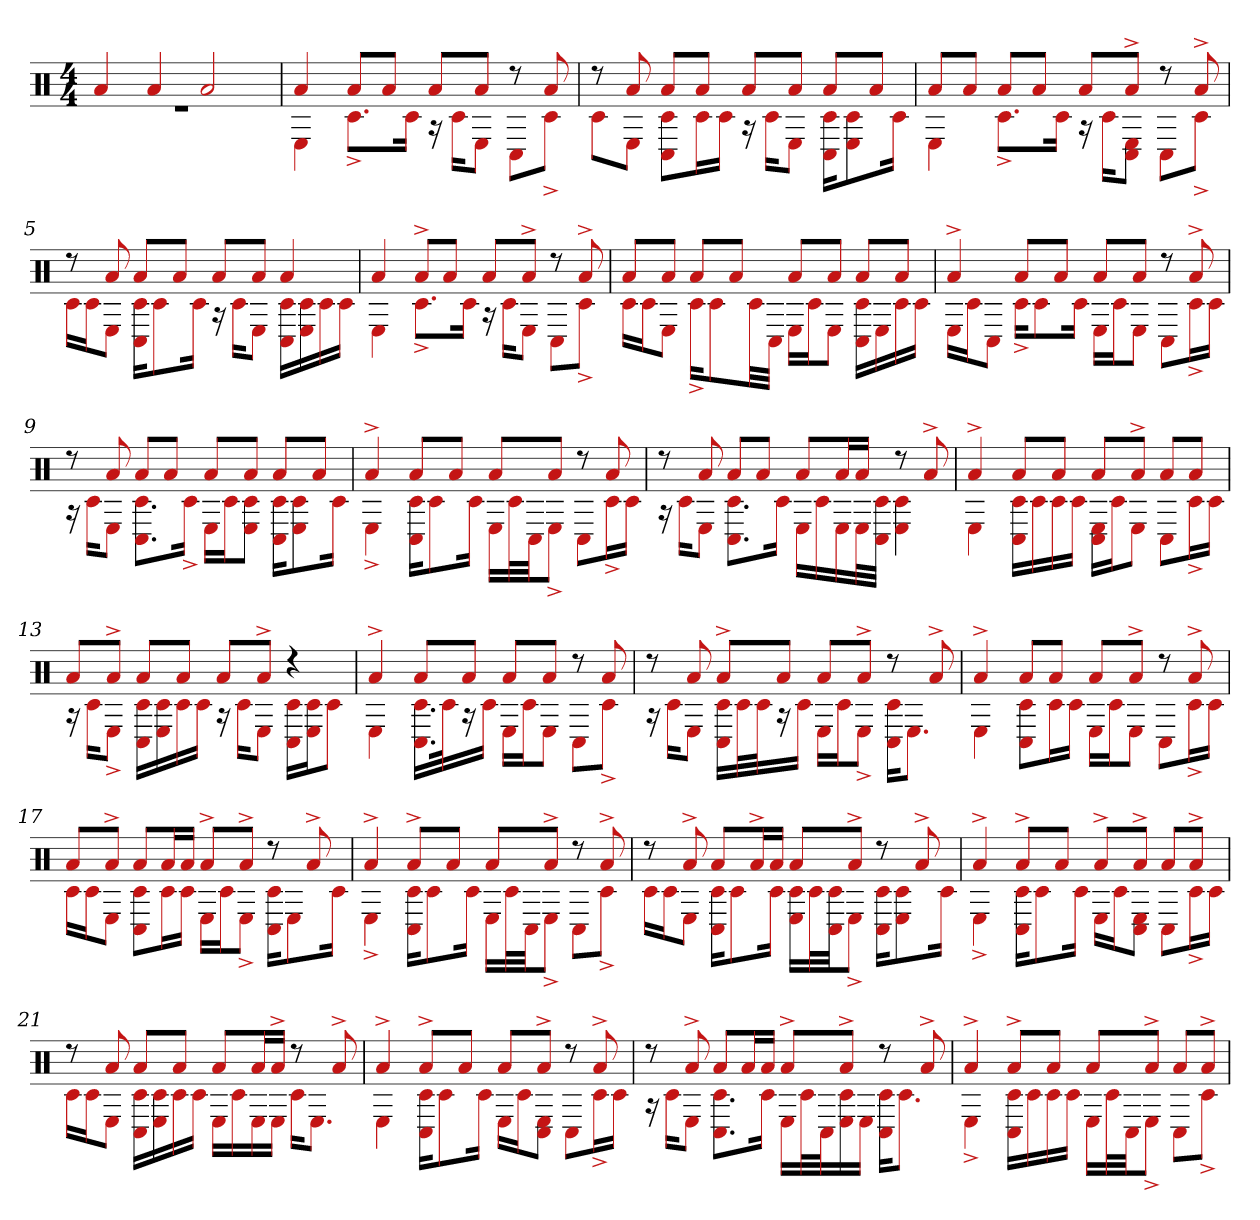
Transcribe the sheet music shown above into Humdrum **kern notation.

**kern
*part1
*staff1
*clefX
*k[]
*M4/4
=1
*^
4a	1r
4a	.
2a	.
=2	=2
4a	4E
8aL	8.c#^L
8aJ	.
.	16c#Jk
8aL	16r
.	16c#KL
8aJ	8EJ
8r	8C#L
8a	8c#^J
=3	=3
8r	8c#L
8a	8EJ
8aL	8C# 8c#L
8aJ	16c#L
.	16c#JJ
8aL	16r
.	16c#KL
8aJ	8EJ
8aL	16C# 16c#KL
.	8E 8c#
8aJ	.
.	16c#Jk
=4	=4
8aL	4E
8aJ	.
8aL	8.c#^L
8aJ	.
.	16c#Jk
8aL	16r
.	16c#KL
8a^J	8C# 8EJ
8r	8C#L
8a^	8c#^J
=5	=5
8r	16c#LL
.	16c#J
8a	8EJ
8aL	16C# 16c#KL
.	8c#
8aJ	.
.	16c#Jk
8aL	16r
.	16c#KL
8aJ	8EJ
4a	16C# 16c#LL
.	16E 16c#
.	16c#
.	16c#JJ
=6	=6
4a	4E
8a^L	8.c#^L
8aJ	.
.	16c#Jk
8aL	16r
.	16c#KL
8a^J	8EJ
8r	8C#L
8a^	8c#^J
=7	=7
8aL	16c#LL
.	16c#J
8aJ	8EJ
8aL	16c#^KL
.	8c#
8aJ	.
.	32c#LL
.	32C#JJJ
8aL	16ELL
.	16c#J
8aJ	8EJ
8aL	16C# 16c#LL
.	16E
8aJ	16c#
.	16c#JJ
=8	=8
4a^	16ELL
.	16c#J
.	8C#J
8aL	16c#^KL
.	8c#
8aJ	.
.	16c#Jk
8aL	16ELL
.	16c#J
8aJ	8EJ
8r	8C#L
8a^	16c#^L
.	16c#JJ
=9	=9
8r	16r
.	16c#KL
8a	8EJ
8aL	8.C# 8.c#L
8aJ	.
.	16c#^Jk
8aL	16ELL
.	16c#J
8aJ	8E 8c#J
8aL	16C# 16c#KL
.	8E 8c#
8aJ	.
.	16c#Jk
=10	=10
4a^	4E^
8aL	16C# 16c#KL
.	8c#
8aJ	.
.	16c#Jk
8aL	16ELL
.	32c#L
.	32C#JJ
8aJ	8E^J
8r	8C#L
8a	16c#^L
.	16c#JJ
=11	=11
8r	16r
.	16c#KL
8a	8EJ
8aL	8.C# 8.c#L
8aJ	.
.	16c#Jk
8aL	16ELL
.	16c#
16aL	16E
16aJJ	32EL
.	32C# 32c#JJJ
8r	4E 4c#
8a^	.
=12	=12
4a^	4E
8aL	16C# 16c#LL
.	16c#
8aJ	16c#
.	16c#JJ
8aL	16E 16C#LL
.	16c#J
8a^J	8EJ
8aL	8C#L
8aJ	16c#^L
.	16c#JJ
=13	=13
8aL	16r
.	16c#KL
8a^J	8E^J
8aL	16C# 16c#LL
.	16E 16c#
8aJ	16c#
.	16c#JJ
8aL	16r
.	16c#KL
8a^J	8EJ
4r	16C# 16c#LL
.	16E 16c#J
.	8c#J
=14	=14
4a^	4E
8aL	16.C# 16.c#LL
.	32c#k
8aJ	16r
.	16c#JJ
8aL	16ELL
.	16c#J
8aJ	8EJ
8r	8C#L
8a	8c#^J
=15	=15
8r	16r
.	16c#KL
8a	8EJ
8a^L	16C# 16c#LL
.	32c#L
.	32c#J
8aJ	16r
.	16c#JJ
8aL	16ELL
.	16c#J
8a^J	8E^J
8r	16C# 16c#KL
.	8.EJ
8a^	.
=16	=16
4a^	4E
8aL	8C# 8c#L
8aJ	16c#L
.	16c#JJ
8aL	16ELL
.	16c#J
8a^J	8EJ
8r	8C#L
8a^	16c#^L
.	16c#JJ
=17	=17
8aL	16c#LL
.	16c#J
8a^J	8EJ
8aL	8C# 8c#L
16aL	16c#L
16aJJ	16c#JJ
8a^L	16ELL
.	16c#J
8a^J	8E^J
8r	16C# 16c#KL
.	8E
8a^	.
.	16c#Jk
=18	=18
4a^	4E^
8a^L	16C# 16c#KL
.	8c#
8aJ	.
.	16c#Jk
8aL	16ELL
.	32c#L
.	32C#JJ
8a^J	8E^J
8r	8C#L
8a^	8c#^J
=19	=19
8r	16c#LL
.	16c#J
8a^	8EJ
8aL	16C# 16c#KL
.	8c#
16a^L	.
16aJJ	16c#Jk
8aL	16E 16c#LL
.	32c#L
.	32c# 32C#JJ
8a^J	8E^J
8r	16C# 16c#KL
.	8E 8c#
8a^	.
.	16c#Jk
=20	=20
4a^	4E^
8a^L	16C# 16c#KL
.	8c#
8aJ	.
.	16c#Jk
8a^L	16ELL
.	16c#J
8a^J	8C# 8EJ
8aL	8C#L
8a^J	16c#^L
.	16c#JJ
=21	=21
8r	16c#LL
.	16c#J
8a	8EJ
8aL	16C# 16c#LL
.	16E 16c#
8aJ	16c#
.	16c#JJ
8aL	16ELL
.	16c#
16aL	16E
16a^JJ	16EJJ
8r	16c#KL
.	8.EJ
8a^	.
=22	=22
4a^	4E
8a^L	16C# 16c#KL
.	8c#
8aJ	.
.	16c#Jk
8aL	16ELL
.	16c#J
8a^J	8C# 8EJ
8r	8C#L
8a^	16c#^L
.	16c#JJ
=23	=23
8r	16r
.	16c#KL
8a^	8EJ
8aL	8.C# 8.c#L
16aL	.
16aJJ	16c#Jk
8a^L	16ELL
.	32c#L
.	32C#J
8a^J	16E 16c#
.	16EJJ
8r	16C# 16c#KL
.	8.c#J
8a^	.
=24	=24
4a^	4E^
8a^L	16C# 16c#LL
.	16c#
8aJ	16c#
.	16c#JJ
8aL	16ELL
.	32c#L
.	32C#JJ
8a^J	8E^J
8aL	8C#L
8a^J	8c#^J
*v	*v
=
*-
